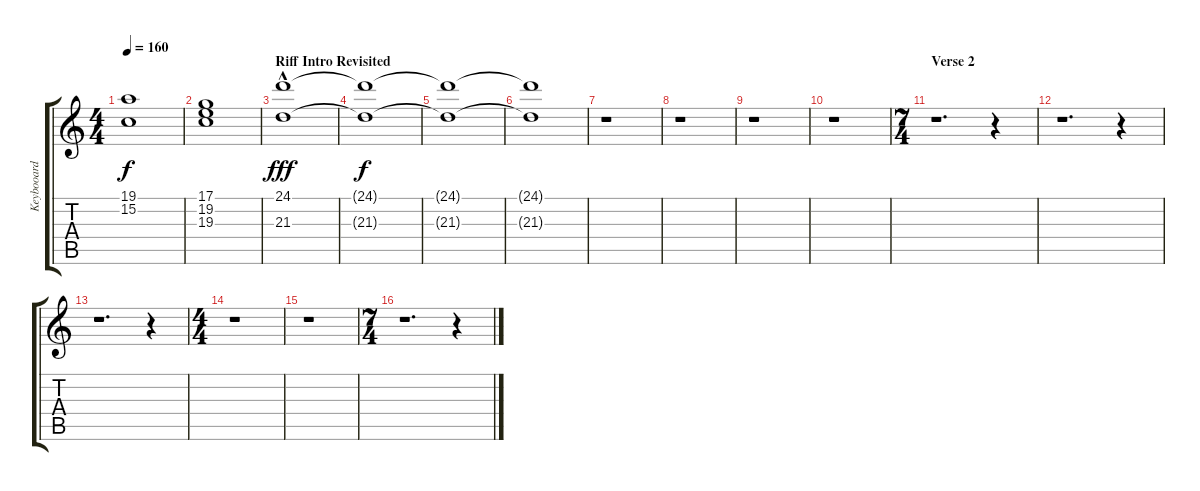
\track ("Keybooard" "Keybooard") {instrument synthstrings1}
\staff {score tabs}
\tuning (D4 A3 F3 C3 G2 D2) {hide}
\ts (4 4)
\tempo 160
\clef g2
\ks c
(19.1 15.2).1{dy f} |
(17.1 19.2 19.3).1 |
\section ("" "Riff Intro Revisited")
(24.1{hac} 21.3{hac}).1{dy fff} |
(24.1{t} 21.3{t}).1{dy f} |
(24.1{t} 21.3{t}).1 |
(24.1{t} 21.3{t}).1 |
r.1 |
r.1 |
r.1 |
r.1 |
\ts (7 4)
\section ("" "Verse 2")
r.1{d} r.4 |
r.1{d} r.4 |
r.1{d} r.4 |
\ts (4 4)
r.1 |
r.1 |
\ts (7 4)
r.1{d} r.4
